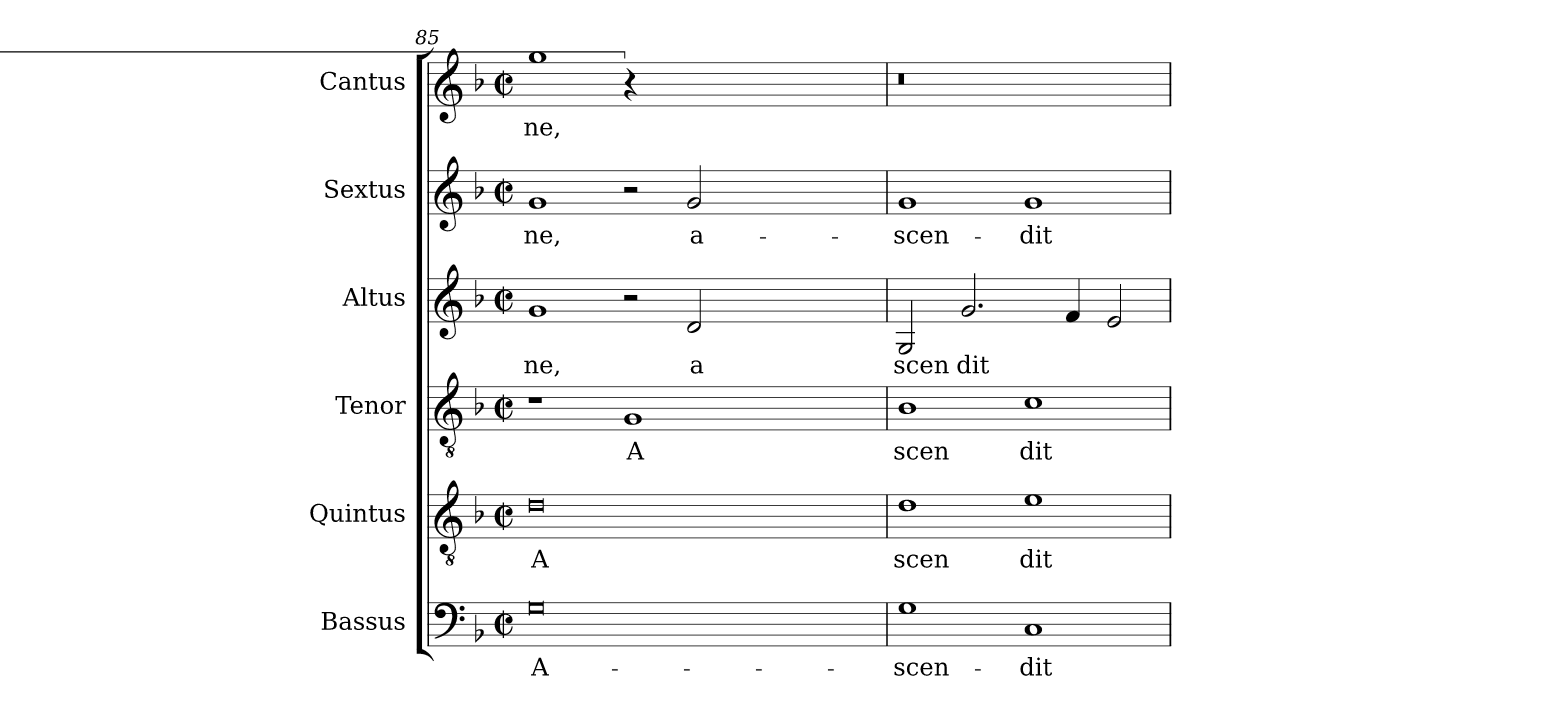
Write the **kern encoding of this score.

**kern	**text	**kern	**text	**kern	**text	**kern	**text	**kern	**text	**kern	**text
*part6	*part6	*part5	*part5	*part4	*part4	*part3	*part3	*part2	*part2	*part1	*part1
*staff6	*staff6	*staff5	*staff5	*staff4	*staff4	*staff3	*staff3	*staff2	*staff2	*staff1	*staff1
*I"Bassus	*	*I"Quintus	*	*I"Tenor	*	*I"Altus	*	*I"Sextus	*	*I"Cantus	*
*clefF4	*	*clefGv2	*	*clefGv2	*	*clefG2	*	*clefG2	*	*clefG2	*
*k[b-]	*	*k[b-]	*	*k[b-]	*	*k[b-]	*	*k[b-]	*	*k[b-]	*
*F:	*	*F:	*	*F:	*	*F:	*	*F:	*	*F:	*
*M2/2	*	*M2/2	*	*M2/2	*	*M2/2	*	*M2/2	*	*M2/2	*
*met(c|)	*	*met(c|)	*	*met(c|)	*	*met(c|)	*	*met(c|)	*	*met(c|)	*
=85	=85	=85	=85	=85	=85	=85	=85	=85	=85	=85	=85
!	!LO:LY:b:cj	!	!LO:LY:b:cj	!	!	!	!LO:LY:b:cj	!	!LO:LY:b:cj	!	!LO:LY:b:cj
0G	A-	0d	A	1r	.	1g	ne,	1g	-ne,	1gg	ne,
!	!	!	!	!	!LO:LY:b:cj	!	!	!	!	!LO:N:vis=1	!
.	.	.	.	1G	A	2r	.	2r	.	4%9r	.
!	!	!	!	!	!	!	!LO:LY:b:cj	!	!LO:LY:b:cj	!	!
.	.	.	.	.	.	2d/	a	2g/	a-	.	.
1ryy	.	1ryy	.	1ryy	.	1ryy	.	1ryy	.	.	.
4ryy	.	4ryy	.	4ryy	.	4ryy	.	4ryy	.	.	.
=86	=86	=86	=86	=86	=86	=86	=86	=86	=86	=86	=86
!	!LO:LY:b:cj	!	!LO:LY:b:cj	!	!LO:LY:b:cj	!	!LO:LY:b:cj	!	!LO:LY:b:cj	!	!
1G	-scen-	1d	scen	1B-	scen	2G/	scen	1g	-scen-	0r	.
!	!	!	!	!	!	!	!LO:LY:b	!	!	!	!
.	.	.	.	.	.	2.g/	dit	.	.	.	.
!	!LO:LY:b:cj	!	!LO:LY:b:cj	!	!LO:LY:b:cj	!	!	!	!LO:LY:b:cj	!	!
1C	-dit	1e	dit	1c	dit	.	.	1g	-dit	.	.
.	.	.	.	.	.	4f/	.	.	.	.	.
.	.	.	.	.	.	2e/	.	.	.	.	.
=	=	=	=	=	=	=	=	=	=	=	=
*-	*-	*-	*-	*-	*-	*-	*-	*-	*-	*-	*-
